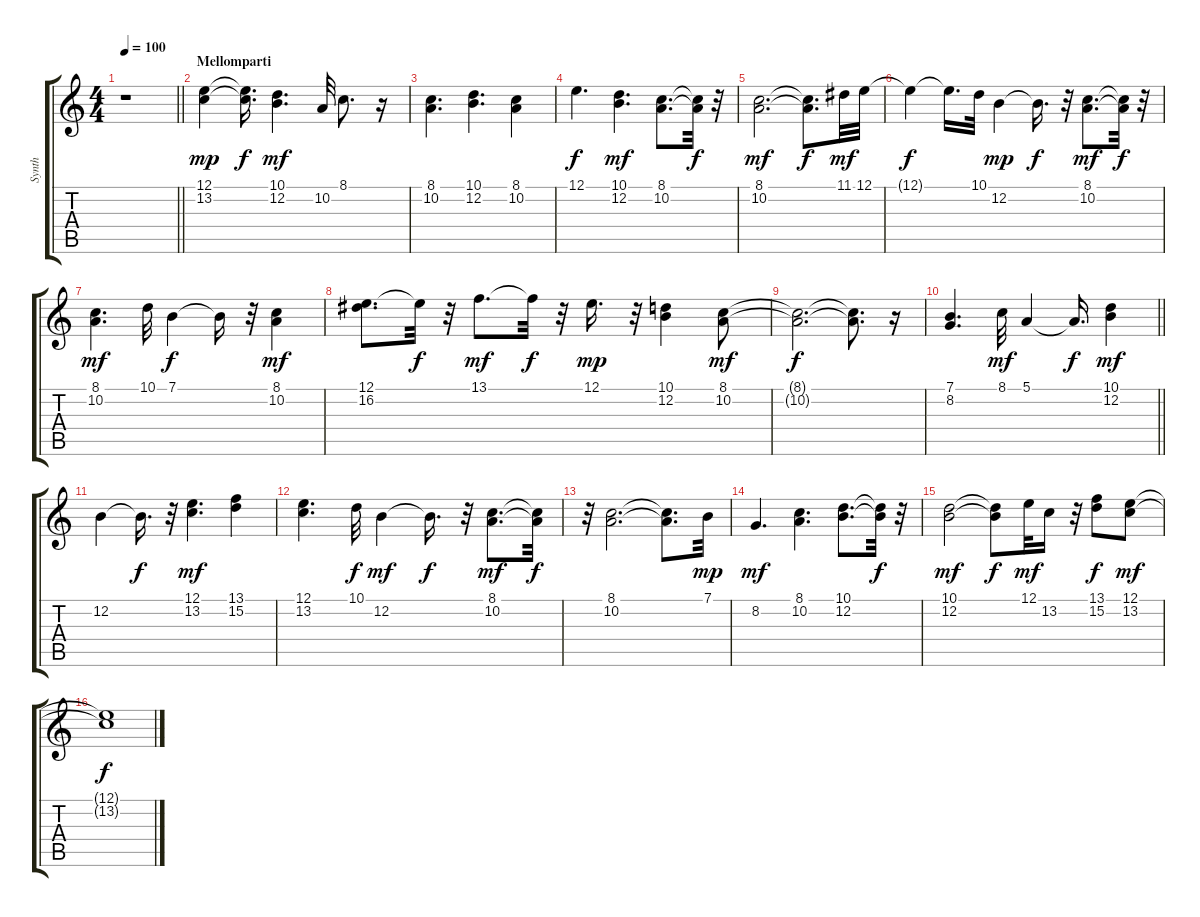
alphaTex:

\track ("Synth" "Synth") {instrument lead1square}
\staff {score tabs}
\tuning (E4 B3 G3 D3 A2 E2) {hide}
\ts (4 4)
\tempo 100
\clef g2
\barLineRight lightlight
\ks c
r.1{dy mp} |
\section ("" "Mellomparti")
(12.1 13.2).4 (12.1{t} 13.2{t}).16{d dy f} (10.1 12.2).4{d dy mf} 10.2.32 8.1.8{d} r.16 |
(8.1 10.2).4{d} (10.1 12.2).4{d} (8.1 10.2).4 |
12.1.4{d dy f} (10.1 12.2).4{d dy mf} (8.1 10.2).8{d} (8.1{t} 10.2{t}).32{dy f} r.32 |
(8.1 10.2).2{d dy mf} (8.1{t} 10.2{t}).8{d dy f} 11.1.32{dy mf} 12.1.32 |
12.1{t}.4{dy f} 12.1{t}.16{d} 10.1.32 12.2.4{dy mp} 12.2{t}.16{d dy f} r.32 (8.1 10.2).8{d dy mf} (8.1{t} 10.2{t}).32{dy f} r.32 |
(8.1 10.2).4{d dy mf} 10.1.32 7.1.4{dy f} 7.1{t}.16 r.32 (8.1 10.2).4{dy mf} |
(12.1 16.2).8{d} 12.1{t}.32{dy f} r.32 13.1.8{d dy mf} 13.1{t}.32{dy f} r.32 12.1.16{d dy mp} r.32 (10.1 12.2).4 (8.1 10.2).8{dy mf} |
(8.1{t} 10.2{t}).2{d dy f} (8.1{t} 10.2{t}).8{d} r.16 |
\barLineRight lightlight
(7.1 8.2).4{d} 8.1.32{dy mf} 5.1.4 5.1{t}.16{d dy f} (10.1 12.2).4{dy mf} |
12.2.4 12.2{t}.16{d dy f} r.32 (12.1 13.2).4{d dy mf} (13.1 15.2).4 |
(12.1 13.2).4{d} 10.1.32{dy f} 12.2.4{dy mf} 12.2{t}.16{d dy f} r.32 (8.1 10.2).8{d dy mf} (8.1{t} 10.2{t}).32{dy f} |
r.32 (8.1 10.2).2{d} (8.1{t} 10.2{t}).8{d} 7.1.32{dy mp} |
8.2.4{d dy mf} (8.1 10.2).4{d} (10.1 12.2).8{d} (10.1{t} 12.2{t}).32{dy f} r.32 |
(10.1 12.2).2{dy mf} (10.1{t} 12.2{t}).8{dy f} 12.1.32{dy mf} 13.2.16 r.32 (13.1 15.2).8{dy f} (12.1 13.2).8{dy mf} |
(12.1{t} 13.2{t}).1{dy f}
